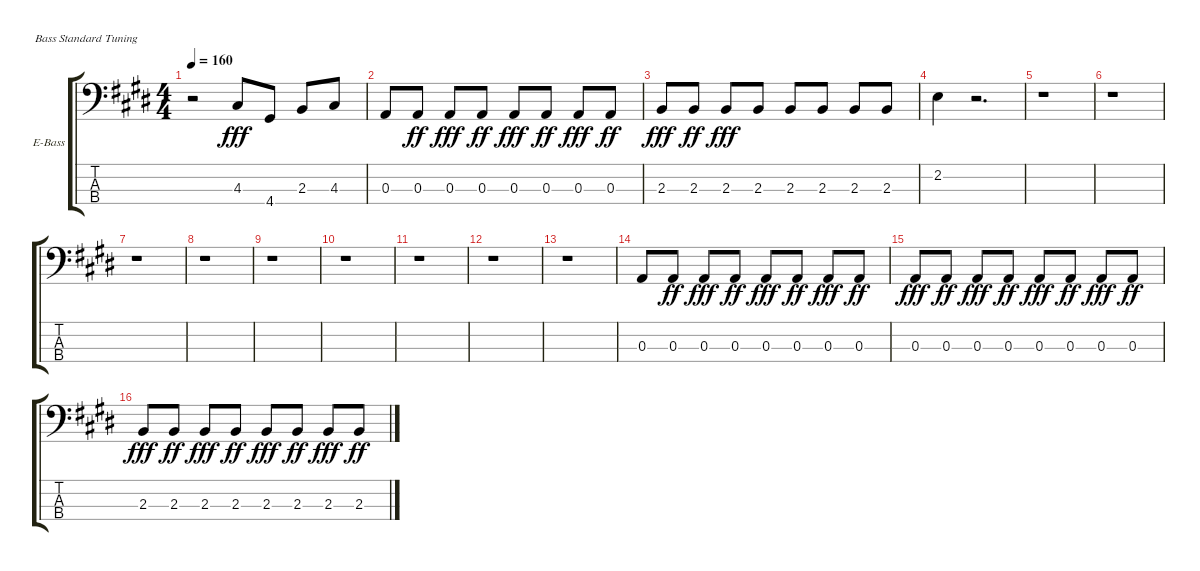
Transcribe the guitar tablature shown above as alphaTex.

\bracketExtendMode groupsimilarinstruments
\firstSystemTrackNameOrientation horizontal
\otherSystemsTrackNameOrientation horizontal
\track ("Bass" "E-Bass") {instrument electricbasspick}
\staff {score tabs}
\tuning (G2 D2 A1 E1)
\ts (4 4)
\tempo 160
\clef f4
\ks e
r.2{dy fff} 4.3.8 4.4.8 2.3.8 4.3.8 |
0.3.8 0.3.8{dy ff} 0.3.8{dy fff} 0.3.8{dy ff} 0.3.8{dy fff} 0.3.8{dy ff} 0.3.8{dy fff} 0.3.8{dy ff} |
2.3.8{dy fff} 2.3.8{dy ff} 2.3.8{dy fff} 2.3.8 2.3.8 2.3.8 2.3.8 2.3.8 |
2.2.4 r.2{d} |
r.1 |
r.1 |
r.1 |
r.1 |
r.1 |
r.1 |
r.1 |
r.1 |
r.1 |
0.3.8 0.3.8{dy ff} 0.3.8{dy fff} 0.3.8{dy ff} 0.3.8{dy fff} 0.3.8{dy ff} 0.3.8{dy fff} 0.3.8{dy ff} |
0.3.8{dy fff} 0.3.8{dy ff} 0.3.8{dy fff} 0.3.8{dy ff} 0.3.8{dy fff} 0.3.8{dy ff} 0.3.8{dy fff} 0.3.8{dy ff} |
2.3.8{dy fff} 2.3.8{dy ff} 2.3.8{dy fff} 2.3.8{dy ff} 2.3.8{dy fff} 2.3.8{dy ff} 2.3.8{dy fff} 2.3.8{dy ff}
